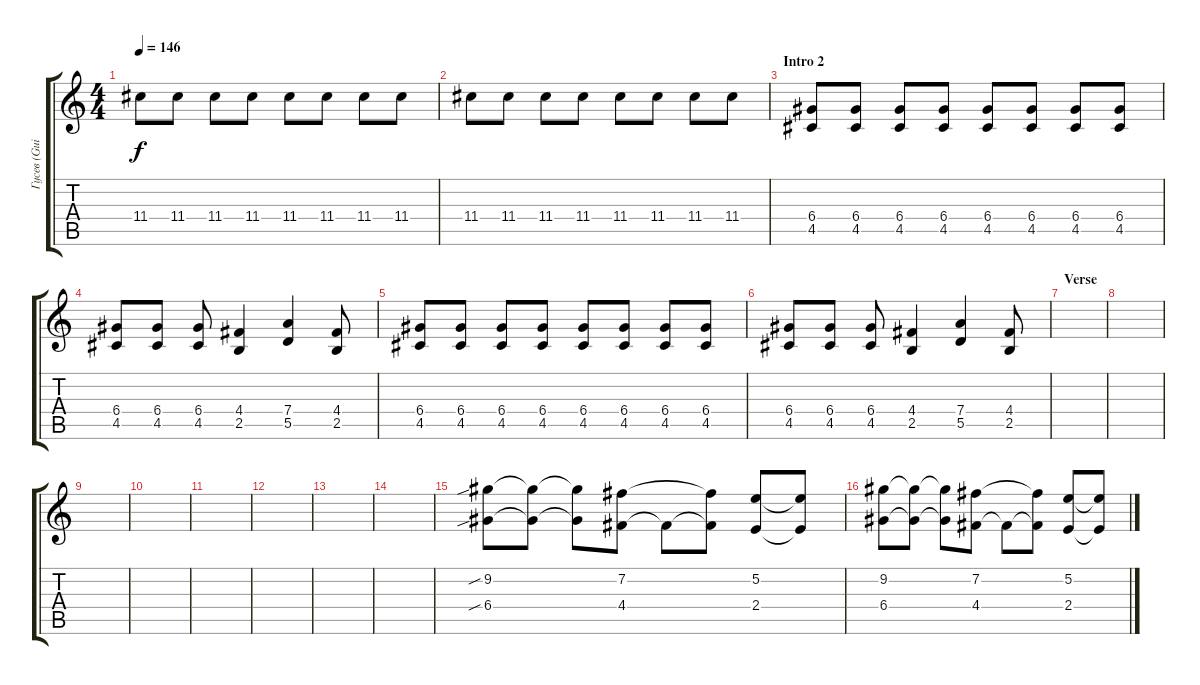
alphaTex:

\track ("Гусев (Guitar 2)" "Гусев (Gui") {instrument distortionguitar}
\staff {score tabs}
\tuning (E4 B3 G3 D3 A2 E2) {hide}
\ts (4 4)
\tempo 146
\clef g2
\ks c
11.4.8{dy f} 11.4.8 11.4.8 11.4.8 11.4.8 11.4.8 11.4.8 11.4.8 |
11.4.8 11.4.8 11.4.8 11.4.8 11.4.8 11.4.8 11.4.8 11.4.8 |
\section ("" "Intro 2")
(6.4 4.5).8 (6.4 4.5).8 (6.4 4.5).8 (6.4 4.5).8 (6.4 4.5).8 (6.4 4.5).8 (6.4 4.5).8 (6.4 4.5).8 |
(6.4 4.5).8 (6.4 4.5).8 (6.4 4.5).8 (4.4 2.5).4 (7.4 5.5).4 (4.4 2.5).8 |
(6.4 4.5).8 (6.4 4.5).8 (6.4 4.5).8 (6.4 4.5).8 (6.4 4.5).8 (6.4 4.5).8 (6.4 4.5).8 (6.4 4.5).8 |
(6.4 4.5).8 (6.4 4.5).8 (6.4 4.5).8 (4.4 2.5).4 (7.4 5.5).4 (4.4 2.5).8 |
\section ("" "Verse")
|
|
|
|
|
|
|
|
(9.2{sib} 6.4{sib}).8 (9.2{t} 6.4{t}).8 (9.2{t} 6.4{t}).8 (7.2 4.4).8 4.4{t}.8 (7.2{t} 4.4{t}).8 (5.2 2.4).8 (5.2{t} 2.4{t}).8 |
(9.2 6.4).8 (9.2{t} 6.4{t}).8 (9.2{t} 6.4{t}).8 (7.2 4.4).8 4.4{t}.8 (7.2{t} 4.4{t}).8 (5.2 2.4).8 (5.2{t} 2.4{t}).8
